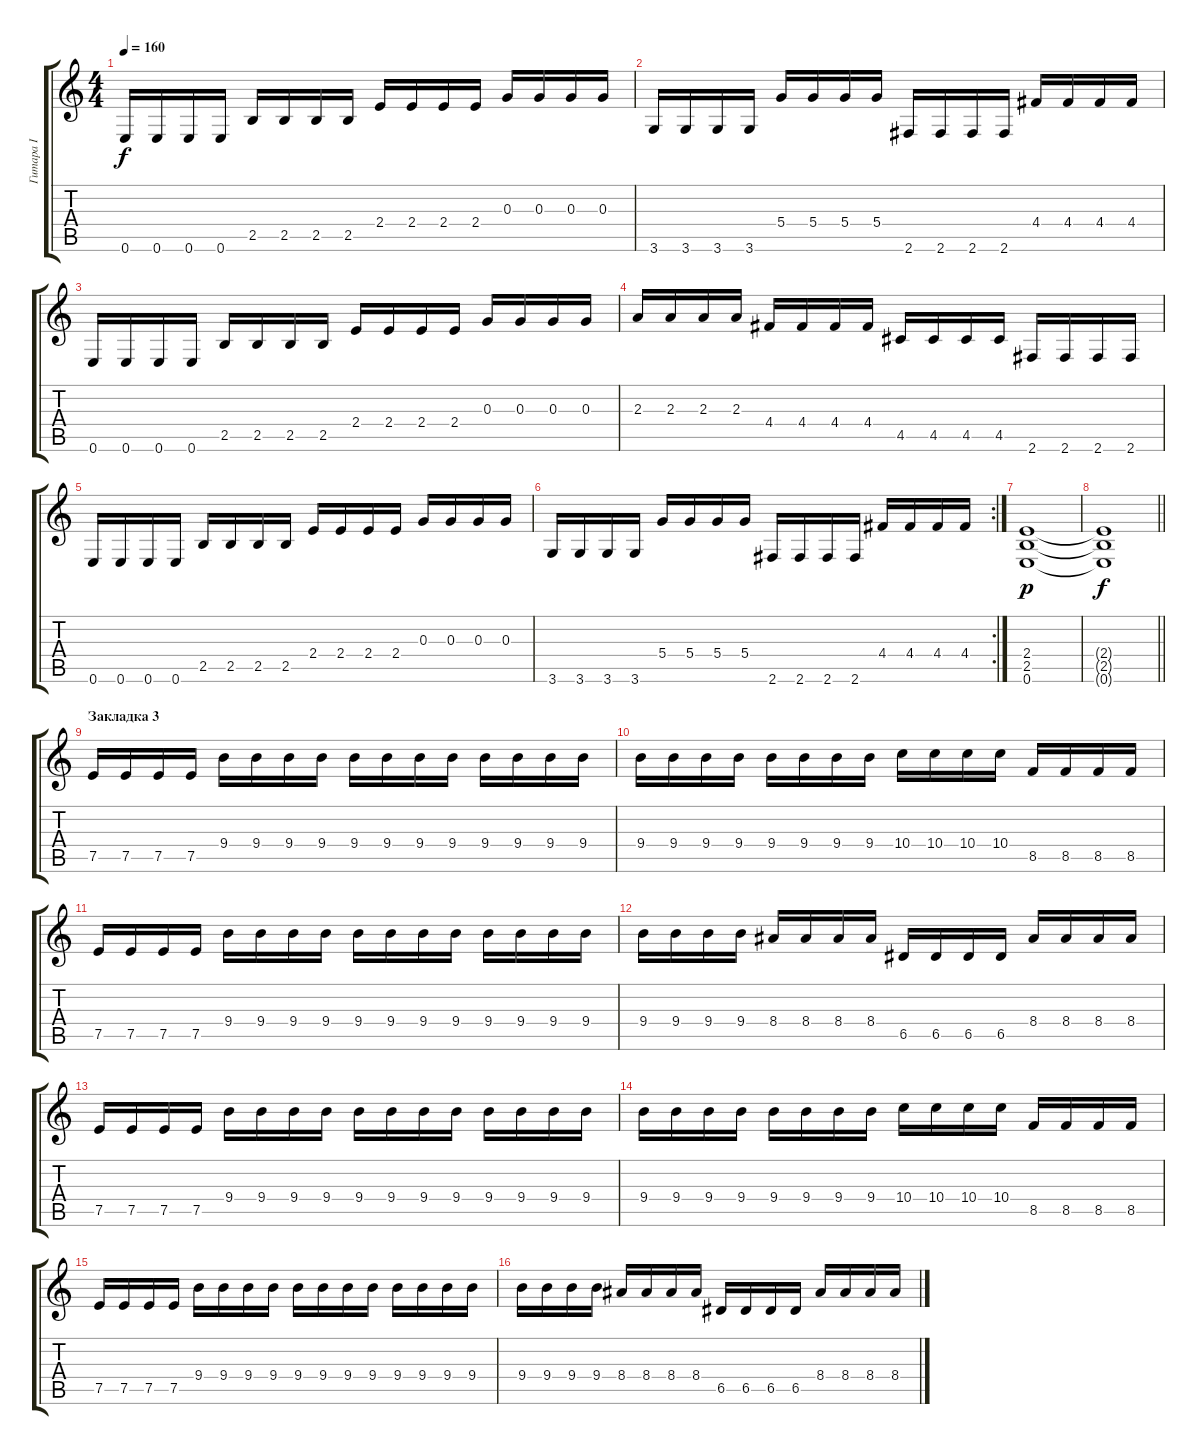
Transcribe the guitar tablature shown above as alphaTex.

\track ("Гитара I" "Гитара I") {instrument distortionguitar}
\staff {score tabs}
\tuning (E4 B3 G3 D3 A2 E2) {hide}
\ts (4 4)
\tempo 160
\clef g2
\ks c
0.6.16{dy f} 0.6.16 0.6.16 0.6.16 2.5.16 2.5.16 2.5.16 2.5.16 2.4.16 2.4.16 2.4.16 2.4.16 0.3.16 0.3.16 0.3.16 0.3.16 |
3.6.16 3.6.16 3.6.16 3.6.16 5.4.16 5.4.16 5.4.16 5.4.16 2.6.16 2.6.16 2.6.16 2.6.16 4.4.16 4.4.16 4.4.16 4.4.16 |
0.6.16 0.6.16 0.6.16 0.6.16 2.5.16 2.5.16 2.5.16 2.5.16 2.4.16 2.4.16 2.4.16 2.4.16 0.3.16 0.3.16 0.3.16 0.3.16 |
2.3.16 2.3.16 2.3.16 2.3.16 4.4.16 4.4.16 4.4.16 4.4.16 4.5.16 4.5.16 4.5.16 4.5.16 2.6.16 2.6.16 2.6.16 2.6.16 |
0.6.16 0.6.16 0.6.16 0.6.16 2.5.16 2.5.16 2.5.16 2.5.16 2.4.16 2.4.16 2.4.16 2.4.16 0.3.16 0.3.16 0.3.16 0.3.16 |
\rc 2
3.6.16 3.6.16 3.6.16 3.6.16 5.4.16 5.4.16 5.4.16 5.4.16 2.6.16 2.6.16 2.6.16 2.6.16 4.4.16 4.4.16 4.4.16 4.4.16 |
(2.4 2.5 0.6).1{dy p} |
\barLineRight lightlight
(2.4{t} 2.5{t} 0.6{t}).1{dy f} |
\section ("" "Закладка 3")
7.5.16 7.5.16 7.5.16 7.5.16 9.4.16 9.4.16 9.4.16 9.4.16 9.4.16 9.4.16 9.4.16 9.4.16 9.4.16 9.4.16 9.4.16 9.4.16 |
9.4.16 9.4.16 9.4.16 9.4.16 9.4.16 9.4.16 9.4.16 9.4.16 10.4.16 10.4.16 10.4.16 10.4.16 8.5.16 8.5.16 8.5.16 8.5.16 |
7.5.16 7.5.16 7.5.16 7.5.16 9.4.16 9.4.16 9.4.16 9.4.16 9.4.16 9.4.16 9.4.16 9.4.16 9.4.16 9.4.16 9.4.16 9.4.16 |
9.4.16 9.4.16 9.4.16 9.4.16 8.4.16 8.4.16 8.4.16 8.4.16 6.5.16 6.5.16 6.5.16 6.5.16 8.4.16 8.4.16 8.4.16 8.4.16 |
7.5.16 7.5.16 7.5.16 7.5.16 9.4.16 9.4.16 9.4.16 9.4.16 9.4.16 9.4.16 9.4.16 9.4.16 9.4.16 9.4.16 9.4.16 9.4.16 |
9.4.16 9.4.16 9.4.16 9.4.16 9.4.16 9.4.16 9.4.16 9.4.16 10.4.16 10.4.16 10.4.16 10.4.16 8.5.16 8.5.16 8.5.16 8.5.16 |
7.5.16 7.5.16 7.5.16 7.5.16 9.4.16 9.4.16 9.4.16 9.4.16 9.4.16 9.4.16 9.4.16 9.4.16 9.4.16 9.4.16 9.4.16 9.4.16 |
9.4.16 9.4.16 9.4.16 9.4.16 8.4.16 8.4.16 8.4.16 8.4.16 6.5.16 6.5.16 6.5.16 6.5.16 8.4.16 8.4.16 8.4.16 8.4.16
